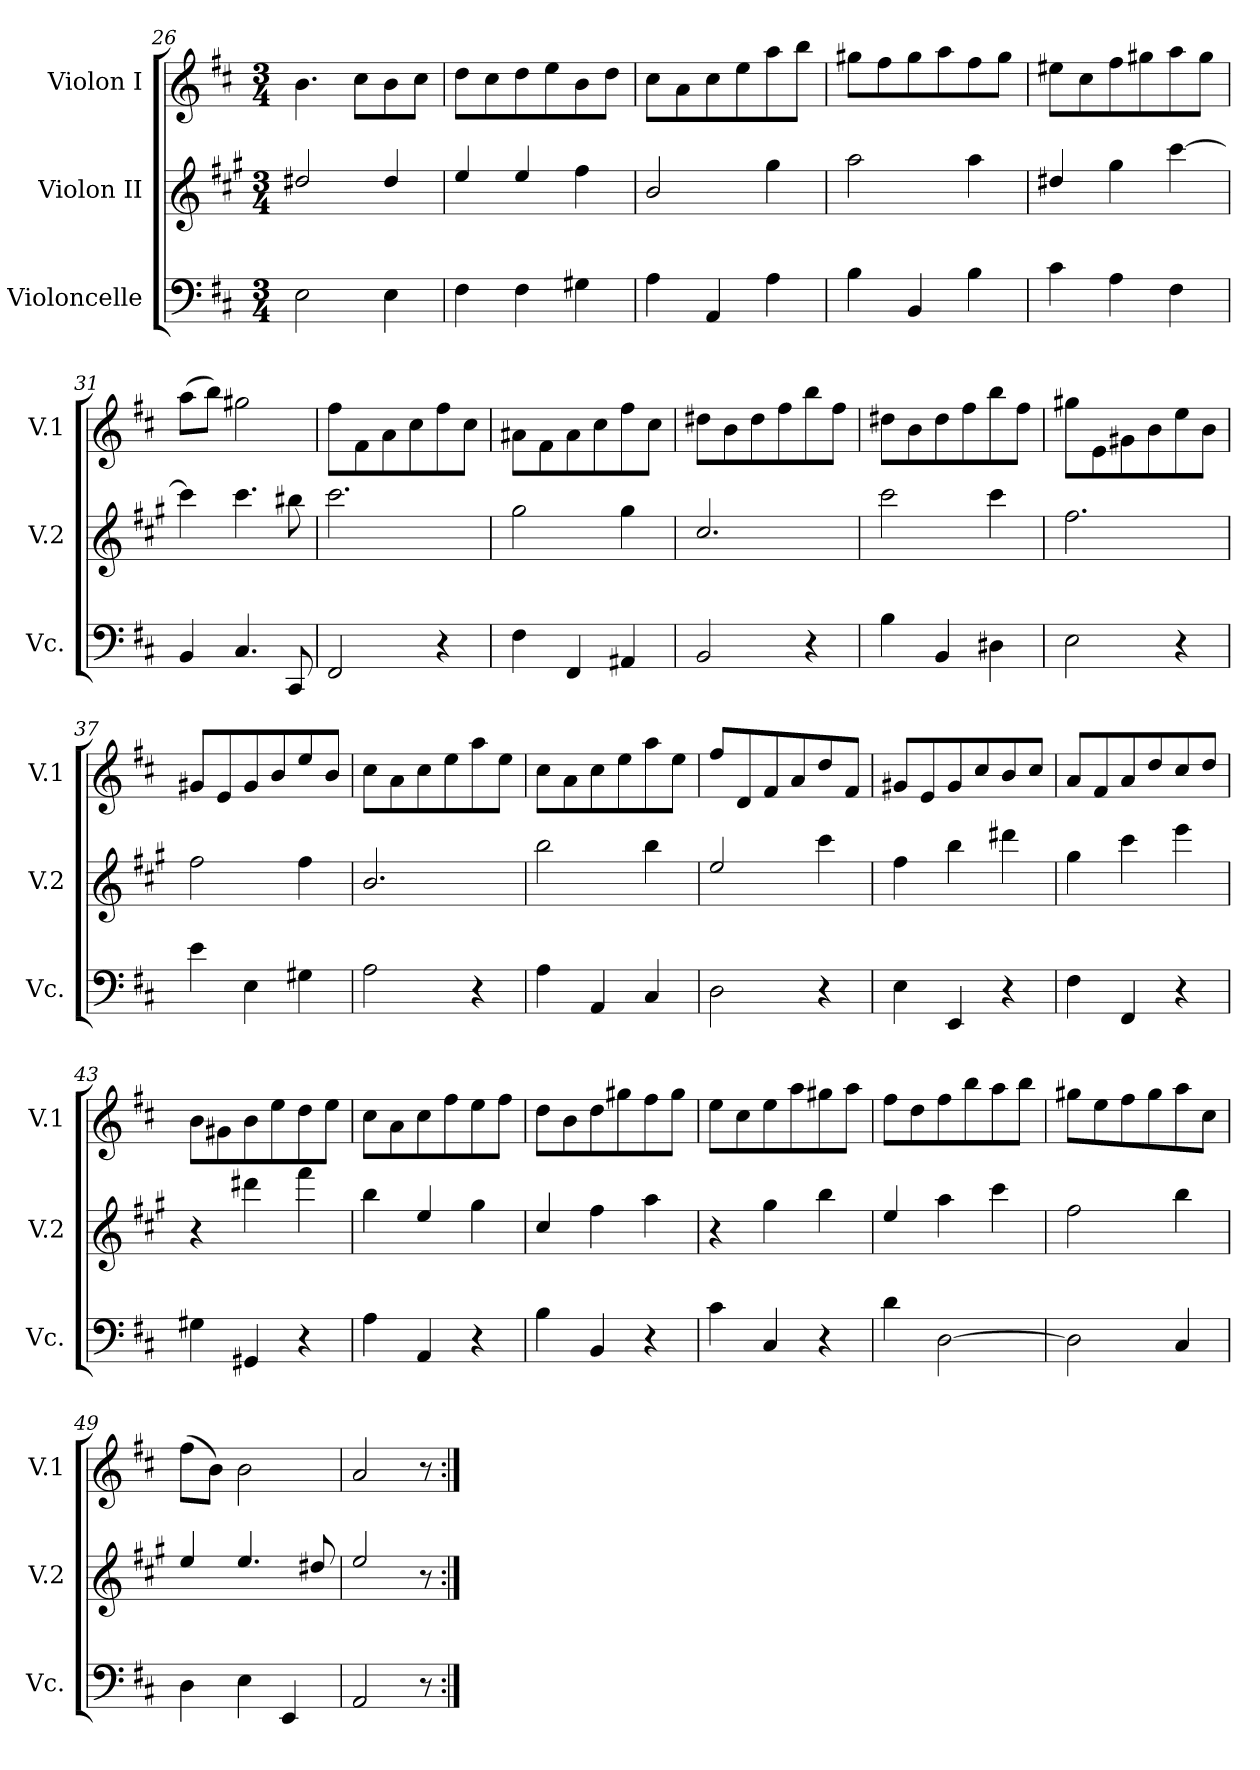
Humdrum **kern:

**kern	**kern	**kern
*part3	*part2	*part1
*staff3	*staff2	*staff1
*I"Violoncelle	*I"Violon II	*I"Violon I
*I'Vc.	*I'V.2	*I'V.1
*clefF4	*clefG2	*clefG2
*	*ITrd4c7	*
*k[f#c#]	*k[f#c#]	*k[f#c#]
*D:	*D:	*D:
*M3/4	*M3/4	*M3/4
=26	=26	=26
2E\	2g#X/	4.b\
.	.	8cc#\L
4E\	4g#/	8b\
.	.	8cc#\J
=27	=27	=27
4F#\	4a/	8dd\L
.	.	8cc#\
4F#\	4a/	8dd\
.	.	8ee\
4G#X\	4b\	8b\
.	.	8dd\J
=28	=28	=28
4A\	2e/	8cc#\L
.	.	8a\
4AA/	.	8cc#\
.	.	8ee\
4A\	4cc#\	8aa\
.	.	8bb\J
=29	=29	=29
4B\	2dd\	8gg#X\L
.	.	8ff#\
4BB/	.	8gg#\
.	.	8aa\
4B\	4dd\	8ff#\
.	.	8gg#\J
=30	=30	=30
4c#\	4g#X/	8ee#X\L
.	.	8cc#\
4A\	4cc#\	8ff#\
.	.	8gg#X\
4F#\	[4ff#\	8aa\
.	.	8gg#\J
=31	=31	=31
4BB/	4ff#\]	(8aa\L
.	.	8bb\J)
4.C#/	4.ff#\	2gg#X\
8CC#/	8ee#X\	.
=32	=32	=32
2FF#/	2.ff#\	8ff#\L
.	.	8f#\
.	.	8a\
.	.	8cc#\
4r	.	8ff#\
.	.	8cc#\J
=33	=33	=33
4F#\	2cc#\	8a#X\L
.	.	8f#\
4FF#/	.	8a#\
.	.	8cc#\
4AA#X/	4cc#\	8ff#\
.	.	8cc#\J
=34	=34	=34
2BB/	2.f#/	8dd#X\L
.	.	8b\
.	.	8dd#\
.	.	8ff#\
4r	.	8bb\
.	.	8ff#\J
=35	=35	=35
4B\	2ff#\	8dd#X\L
.	.	8b\
4BB/	.	8dd#\
.	.	8ff#\
4D#X\	4ff#\	8bb\
.	.	8ff#\J
=36	=36	=36
2E\	2.b\	8gg#X\L
.	.	8e\
.	.	8g#X\
.	.	8b\
4r	.	8ee\
.	.	8b\J
!!LO:LB:g=z
=37	=37	=37
4e\	2b\	8g#X/L
.	.	8e/
4E\	.	8g#/
.	.	8b/
4G#X\	4b\	8ee/
.	.	8b/J
!!LO:LB:g=z
=38	=38	=38
2A\	2.e/	8cc#\L
.	.	8a\
.	.	8cc#\
.	.	8ee\
4r	.	8aa\
.	.	8ee\J
=39	=39	=39
4A\	2ee\	8cc#\L
.	.	8a\
4AA/	.	8cc#\
.	.	8ee\
4C#/	4ee\	8aa\
.	.	8ee\J
=40	=40	=40
2D\	2a/	8ff#/L
.	.	8d/
.	.	8f#/
.	.	8a/
4r	4ff#\	8dd/
.	.	8f#/J
=41	=41	=41
4E\	4b\	8g#X/L
.	.	8e/
4EE/	4ee\	8g#/
.	.	8cc#/
4r	4gg#X\	8b/
.	.	8cc#/J
=42	=42	=42
4F#\	4cc#\	8a/L
.	.	8f#/
4FF#/	4ff#\	8a/
.	.	8dd/
4r	4aa\	8cc#/
.	.	8dd/J
=43	=43	=43
4G#X\	4r	8b\L
.	.	8g#X\
4GG#X/	4gg#X\	8b\
.	.	8ee\
4r	4bb\	8dd\
.	.	8ee\J
=44	=44	=44
4A\	4ee\	8cc#\L
.	.	8a\
4AA/	4a/	8cc#\
.	.	8ff#\
4r	4cc#\	8ee\
.	.	8ff#\J
=45	=45	=45
4B\	4f#/	8dd\L
.	.	8b\
4BB/	4b\	8dd\
.	.	8gg#X\
4r	4dd\	8ff#\
.	.	8gg#\J
=46	=46	=46
4c#\	4r	8ee\L
.	.	8cc#\
4C#/	4cc#\	8ee\
.	.	8aa\
4r	4ee\	8gg#X\
.	.	8aa\J
=47	=47	=47
4d\	4a/	8ff#\L
.	.	8dd\
[2D\	4dd\	8ff#\
.	.	8bb\
.	4ff#\	8aa\
.	.	8bb\J
=48	=48	=48
2D\]	2b\	8gg#X\L
.	.	8ee\
.	.	8ff#\
.	.	8gg#\
4C#/	4ee\	8aa\
.	.	8cc#\J
!!LO:PB:g=z
=49	=49	=49
4D\	4a/	(8ff#\L
.	.	8b\J)
4E\	4.a/	2b\
4EE/	.	.
.	8g#X/	.
=50	=50	=50
2AA/	2a/	2a/
8r	8r	8r
=:|!	=:|!	=:|!
*-	*-	*-
